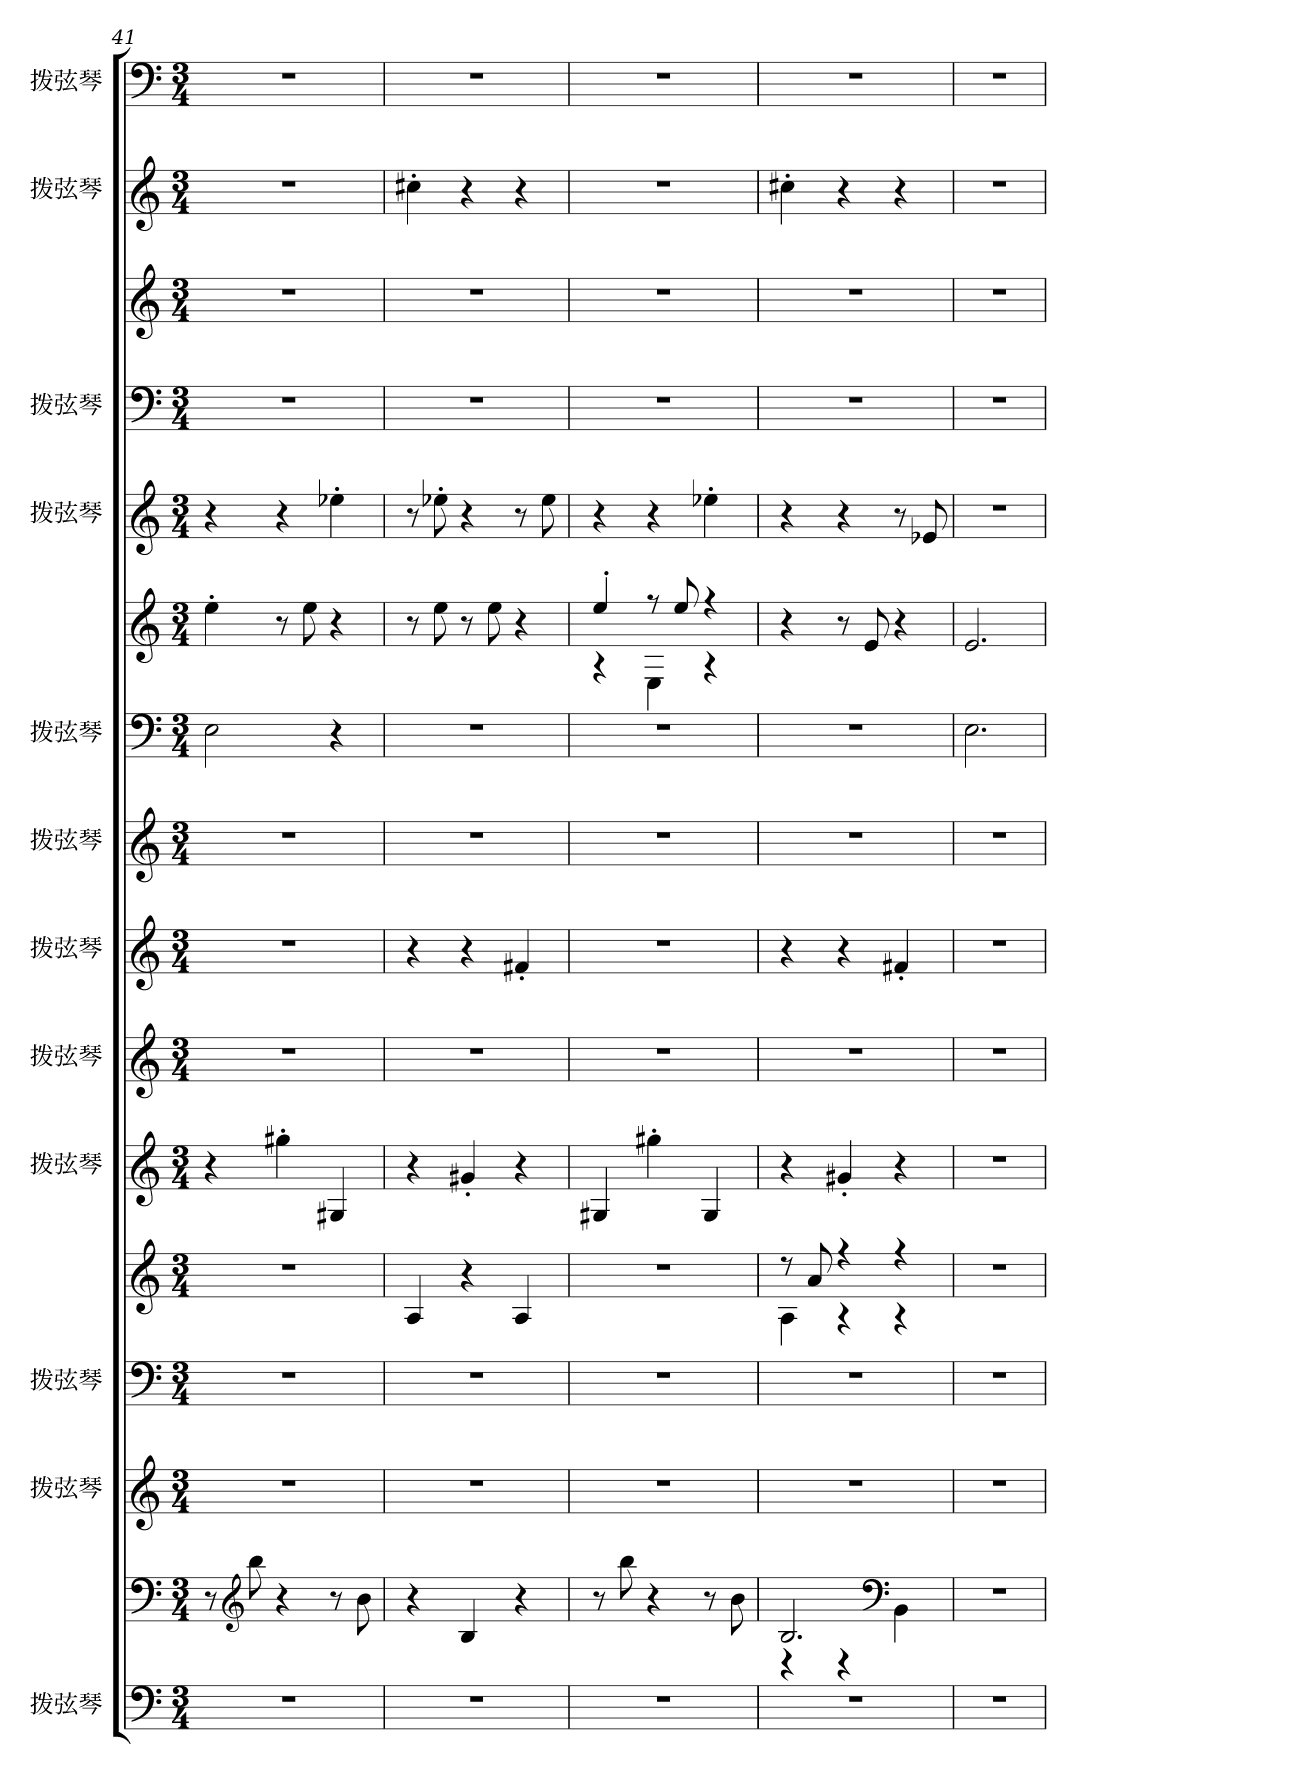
**kern	**kern	**kern	**kern	**kern	**kern	**kern	**kern	**kern	**kern	**kern	**kern	**kern	**kern	**kern	**kern
*part12	*part12	*part11	*part10	*part10	*part9	*part8	*part7	*part6	*part5	*part5	*part4	*part3	*part3	*part2	*part1
*staff16	*staff15	*staff14	*staff13	*staff12	*staff11	*staff10	*staff9	*staff8	*staff7	*staff6	*staff5	*staff4	*staff3	*staff2	*staff1
*I"拨弦琴	*	*I"拨弦琴	*I"拨弦琴	*	*I"拨弦琴	*I"拨弦琴	*I"拨弦琴	*I"拨弦琴	*I"拨弦琴	*	*I"拨弦琴	*I"拨弦琴	*	*I"拨弦琴	*I"拨弦琴
!!LO:PB:g=z
*clefF4	*clefF4	*clefG2	*clefF4	*clefG2	*clefG2	*clefG2	*clefG2	*clefG2	*clefF4	*clefG2	*clefG2	*clefF4	*clefG2	*clefG2	*clefF4
*k[]	*k[]	*k[]	*k[]	*k[]	*k[]	*k[]	*k[]	*k[]	*k[]	*k[]	*k[]	*k[]	*k[]	*k[]	*k[]
*M3/4	*M3/4	*M3/4	*M3/4	*M3/4	*M3/4	*M3/4	*M3/4	*M3/4	*M3/4	*M3/4	*M3/4	*M3/4	*M3/4	*M3/4	*M3/4
=41	=41	=41	=41	=41	=41	=41	=41	=41	=41	=41	=41	=41	=41	=41	=41
2.r	8r	2.r	2.r	2.r	4r	2.r	2.r	2.r	2E\	4ee'\	4r	2.r	2.r	2.r	2.r
*	*clefG2	*	*	*	*	*	*	*	*	*	*	*	*	*	*
.	8bb\	.	.	.	.	.	.	.	.	.	.	.	.	.	.
.	4r	.	.	.	4gg#X'\	.	.	.	.	8r	4r	.	.	.	.
.	.	.	.	.	.	.	.	.	.	8ee\	.	.	.	.	.
.	8r	.	.	.	4G#X/	.	.	.	4r	4r	4ee-X'\	.	.	.	.
.	8b\	.	.	.	.	.	.	.	.	.	.	.	.	.	.
=42	=42	=42	=42	=42	=42	=42	=42	=42	=42	=42	=42	=42	=42	=42	=42
2.r	4r	2.r	2.r	4A/	4r	2.r	4r	2.r	2.r	8r	8r	2.r	2.r	4cc#X'\	2.r
.	.	.	.	.	.	.	.	.	.	8ee\	8ee-X'\	.	.	.	.
.	4B/	.	.	4r	4g#X'/	.	4r	.	.	8r	4r	.	.	4r	.
.	.	.	.	.	.	.	.	.	.	8ee\	.	.	.	.	.
.	4r	.	.	4A/	4r	.	4f#X'/	.	.	4r	8r	.	.	4r	.
.	.	.	.	.	.	.	.	.	.	.	8ee-\	.	.	.	.
=43	=43	=43	=43	=43	=43	=43	=43	=43	=43	=43	=43	=43	=43	=43	=43
*	*	*	*	*	*	*	*	*	*	*^	*	*	*	*	*
2.r	8r	2.r	2.r	2.r	4G#X/	2.r	2.r	2.r	2.r	4ee'/	4r	4r	2.r	2.r	2.r	2.r
.	8bb\	.	.	.	.	.	.	.	.	.	.	.	.	.	.	.
.	4r	.	.	.	4gg#X'\	.	.	.	.	8r	4E\	4r	.	.	.	.
.	.	.	.	.	.	.	.	.	.	8ee/	.	.	.	.	.	.
.	8r	.	.	.	4G#/	.	.	.	.	4r	4r	4ee-X'\	.	.	.	.
.	8b\	.	.	.	.	.	.	.	.	.	.	.	.	.	.	.
*	*	*	*	*	*	*	*	*	*	*v	*v	*	*	*	*	*
=44	=44	=44	=44	=44	=44	=44	=44	=44	=44	=44	=44	=44	=44	=44	=44
*	*^	*	*	*^	*	*	*	*	*	*	*	*	*	*	*
2.r	2.B/	4r	2.r	2.r	8r	4A\	4r	2.r	4r	2.r	2.r	4r	4r	2.r	2.r	4cc#X'\	2.r
.	.	.	.	.	8a/	.	.	.	.	.	.	.	.	.	.	.	.
.	.	4r	.	.	4r	4r	4g#X'/	.	4r	.	.	8r	4r	.	.	4r	.
.	.	.	.	.	.	.	.	.	.	.	.	8e/	.	.	.	.	.
*	*clefF4	*	*	*	*	*	*	*	*	*	*	*	*	*	*	*	*
.	.	4BB\	.	.	4r	4r	4r	.	4f#X'/	.	.	4r	8r	.	.	4r	.
.	.	.	.	.	.	.	.	.	.	.	.	.	8e-X/	.	.	.	.
*	*v	*v	*	*	*v	*v	*	*	*	*	*	*	*	*	*	*	*
=45	=45	=45	=45	=45	=45	=45	=45	=45	=45	=45	=45	=45	=45	=45	=45
2.r	2.r	2.r	2.r	2.r	2.r	2.r	2.r	2.r	2.E\	2.e/	2.r	2.r	2.r	2.r	2.r
=	=	=	=	=	=	=	=	=	=	=	=	=	=	=	=
*-	*-	*-	*-	*-	*-	*-	*-	*-	*-	*-	*-	*-	*-	*-	*-
